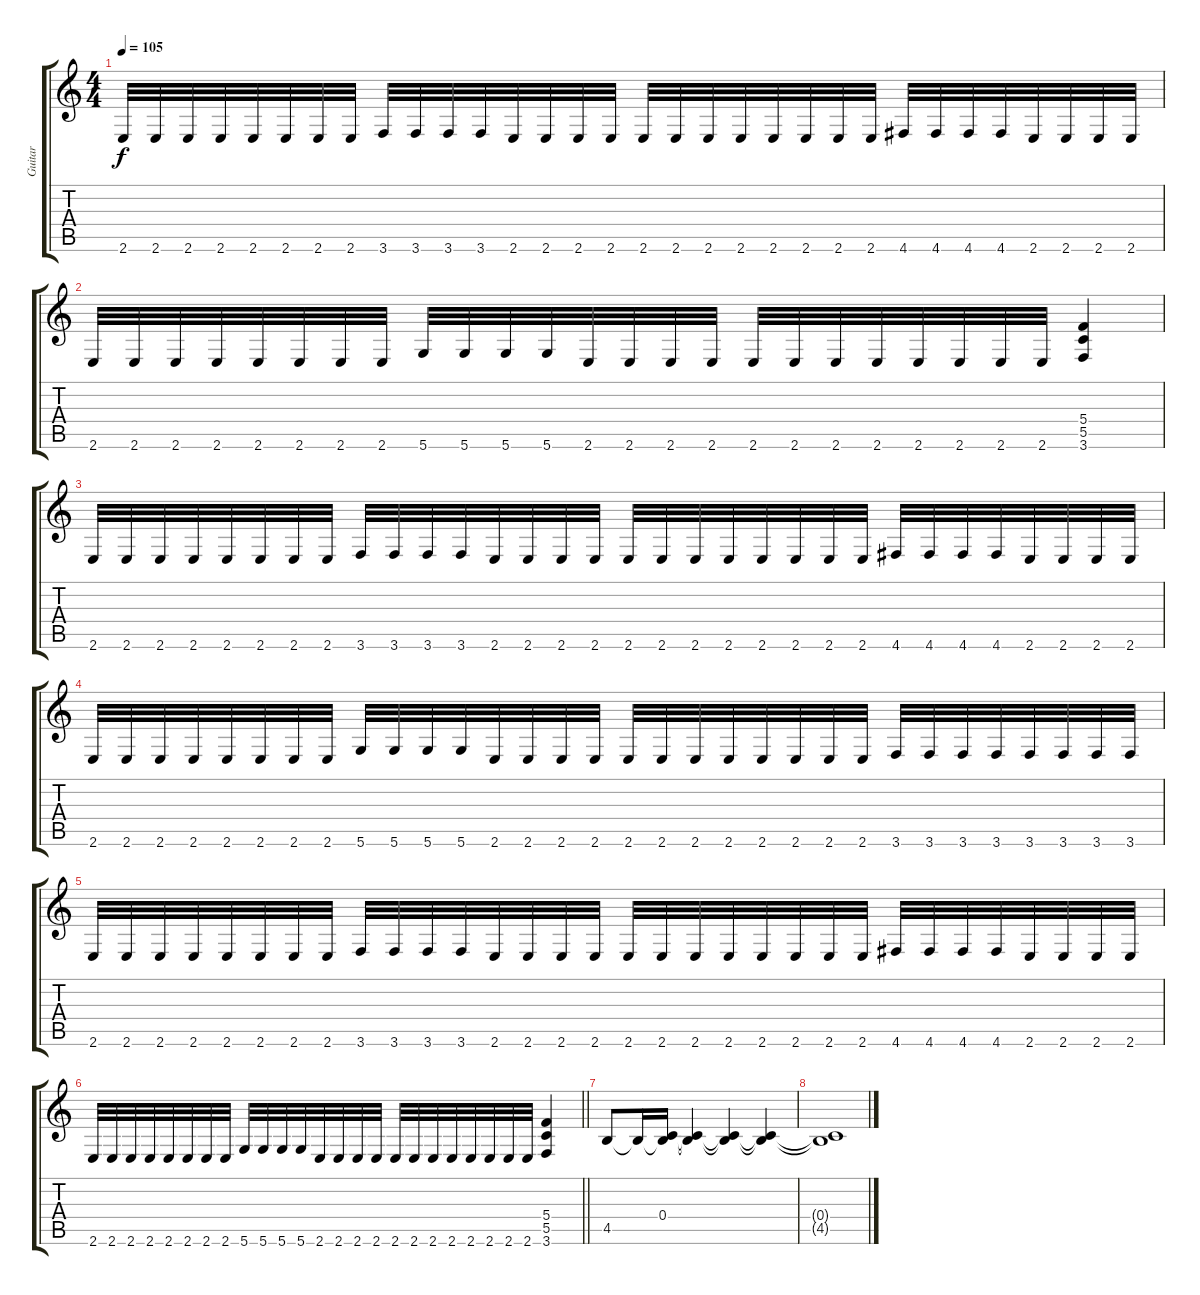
\track ("Guitar" "Guitar") {instrument overdrivenguitar}
\staff {score tabs}
\tuning (D4 A3 F3 C3 G2 D2) {hide}
\ts (4 4)
\tempo 105
\clef g2
\ks c
2.6.32{dy f} 2.6.32 2.6.32 2.6.32 2.6.32 2.6.32 2.6.32 2.6.32 3.6.32 3.6.32 3.6.32 3.6.32 2.6.32 2.6.32 2.6.32 2.6.32 2.6.32 2.6.32 2.6.32 2.6.32 2.6.32 2.6.32 2.6.32 2.6.32 4.6.32 4.6.32 4.6.32 4.6.32 2.6.32 2.6.32 2.6.32 2.6.32 |
2.6.32 2.6.32 2.6.32 2.6.32 2.6.32 2.6.32 2.6.32 2.6.32 5.6.32 5.6.32 5.6.32 5.6.32 2.6.32 2.6.32 2.6.32 2.6.32 2.6.32 2.6.32 2.6.32 2.6.32 2.6.32 2.6.32 2.6.32 2.6.32 (5.4 5.5 3.6).4 |
2.6.32 2.6.32 2.6.32 2.6.32 2.6.32 2.6.32 2.6.32 2.6.32 3.6.32 3.6.32 3.6.32 3.6.32 2.6.32 2.6.32 2.6.32 2.6.32 2.6.32 2.6.32 2.6.32 2.6.32 2.6.32 2.6.32 2.6.32 2.6.32 4.6.32 4.6.32 4.6.32 4.6.32 2.6.32 2.6.32 2.6.32 2.6.32 |
2.6.32 2.6.32 2.6.32 2.6.32 2.6.32 2.6.32 2.6.32 2.6.32 5.6.32 5.6.32 5.6.32 5.6.32 2.6.32 2.6.32 2.6.32 2.6.32 2.6.32 2.6.32 2.6.32 2.6.32 2.6.32 2.6.32 2.6.32 2.6.32 3.6.32 3.6.32 3.6.32 3.6.32 3.6.32 3.6.32 3.6.32 3.6.32 |
2.6.32 2.6.32 2.6.32 2.6.32 2.6.32 2.6.32 2.6.32 2.6.32 3.6.32 3.6.32 3.6.32 3.6.32 2.6.32 2.6.32 2.6.32 2.6.32 2.6.32 2.6.32 2.6.32 2.6.32 2.6.32 2.6.32 2.6.32 2.6.32 4.6.32 4.6.32 4.6.32 4.6.32 2.6.32 2.6.32 2.6.32 2.6.32 |
\barLineRight lightlight
2.6.32 2.6.32 2.6.32 2.6.32 2.6.32 2.6.32 2.6.32 2.6.32 5.6.32 5.6.32 5.6.32 5.6.32 2.6.32 2.6.32 2.6.32 2.6.32 2.6.32 2.6.32 2.6.32 2.6.32 2.6.32 2.6.32 2.6.32 2.6.32 (5.4 5.5 3.6).4 |
\section ("" "")
4.5.8 4.5{t}.16 (0.4 4.5{t}).16 (0.4{t} 4.5{t}).4 (0.4{t} 4.5{t}).4 (0.4{t} 4.5{t}).4 |
(0.4{t} 4.5{t}).1
